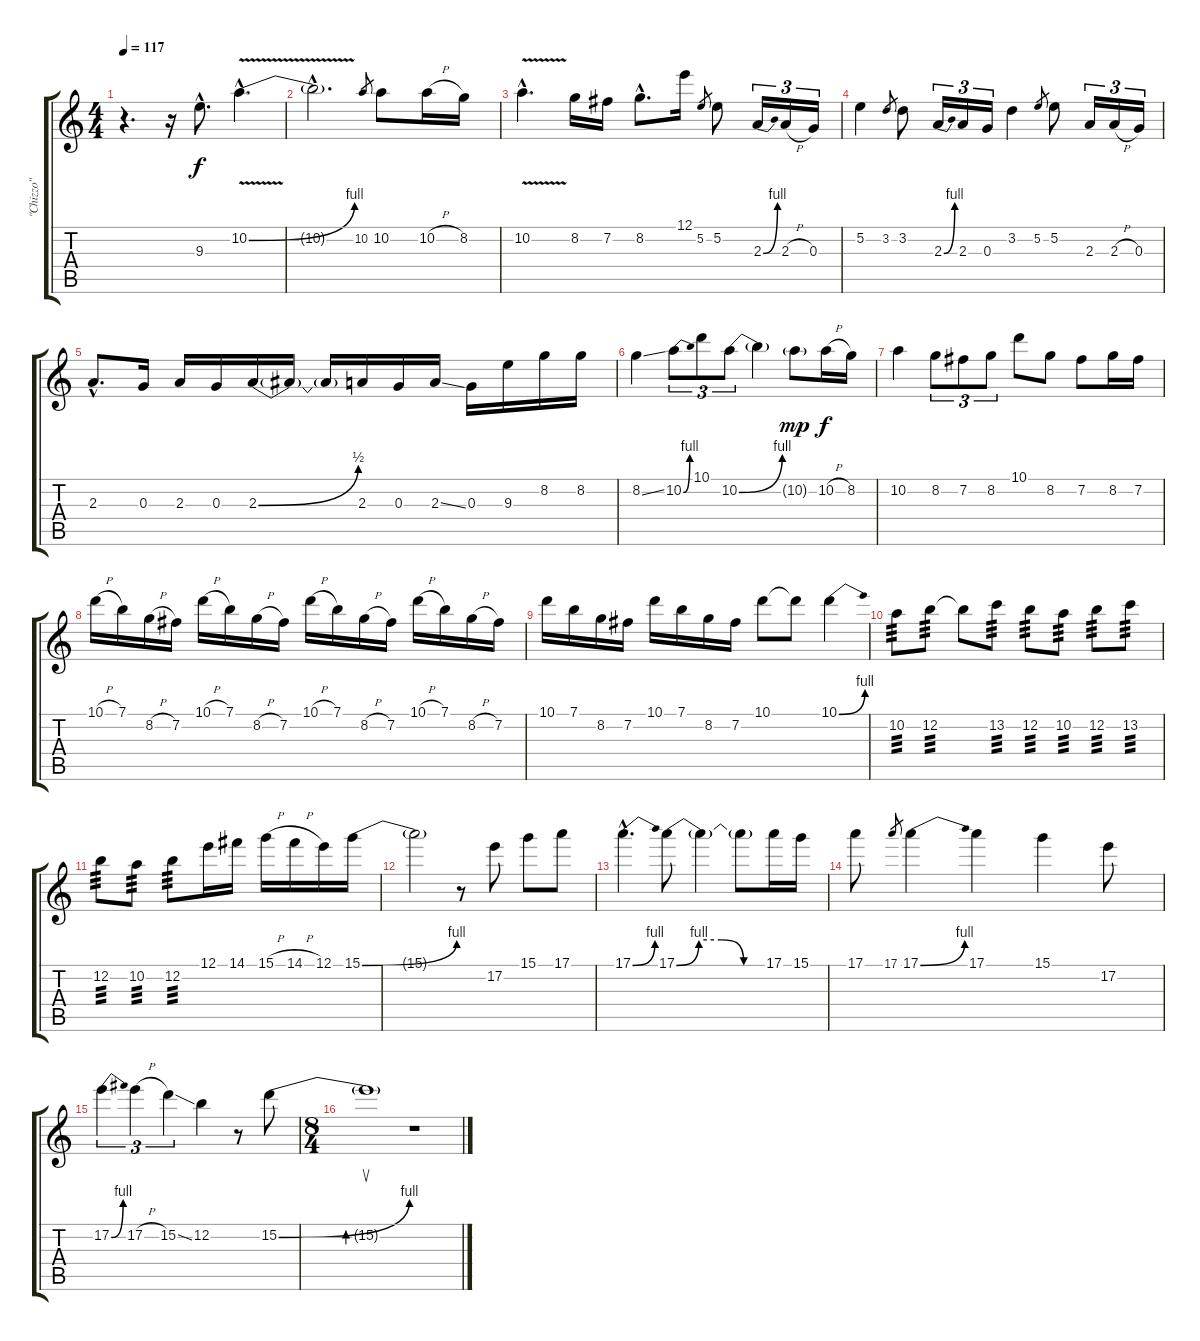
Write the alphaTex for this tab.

\track ("\"Chizzo\" " "\"Chizzo\" ") {instrument distortionguitar}
\staff {score tabs}
\tuning (E4 B3 G3 D3 A2 E2) {hide}
\ts (4 4)
\tempo 117
\clef g2
\ks c
r.4{d dy f instrument distortionguitar} r.16 9.3{hac}.8{d} 10.2{be (bend 0 0 60 4) v hac}.4{d} |
10.2{hac t}.2{d} 10.2.8{gr} 10.2.8 10.2{h}.16 8.2.16 |
10.2{v hac}.4{d} 8.2.16 7.2.16 8.2{hac}.8{d} 12.1.16 5.2.8{gr} 5.2.8 2.3{be (bend 0 0 60 4)}.16{tu (3 2)} 2.3{h}.16{tu (3 2)} 0.3.16{tu (3 2)} |
5.2.4 3.2.8{gr} 3.2.8 2.3{be (bend 0 0 60 4)}.16{tu (3 2)} 2.3.16{tu (3 2)} 0.3.16{tu (3 2)} 3.2.4 5.2.8{gr} 5.2.8 2.3.16{tu (3 2)} 2.3{h}.16{tu (3 2)} 0.3.16{tu (3 2)} |
2.3{hac}.8{d} 0.3.16 2.3.16 0.3.16 2.3{be (bend 0 0 60 2)}.16 2.3{t}.16 2.3{t}.16 2.3.16 0.3.16 2.3{ss}.16 0.3.16 9.3.16 8.2.16 8.2.16 |
8.2{ss}.4 10.2{be (bend 0 0 60 4)}.8{tu (3 2)} 10.1.8{tu (3 2)} 10.2{be (bend 0 0 60 4)}.8{tu (3 2)} 10.2{t}.4 10.2{g}.8{dy mp} 10.2{h}.16{dy f} 8.2.16 |
10.2.4 8.2.8{tu (3 2)} 7.2.8{tu (3 2)} 8.2.8{tu (3 2)} 10.1.8 8.2.8 7.2.8 8.2.16 7.2.16 |
10.1{h}.16 7.1.16 8.2{h}.16 7.2.16 10.1{h}.16 7.1.16 8.2{h}.16 7.2.16 10.1{h}.16 7.1.16 8.2{h}.16 7.2.16 10.1{h}.16 7.1.16 8.2{h}.16 7.2.16 |
10.1.16 7.1.16 8.2.16 7.2.16 10.1.16 7.1.16 8.2.16 7.2.16 10.1.8 10.1{t}.8 10.1{be (bend 0 0 60 4)}.4 |
10.2.8{tp 3} 12.2.8{tp 3} 12.2{t}.8 13.2.8{tp 3} 12.2.8{tp 3} 10.2.8{tp 3} 12.2.8{tp 3} 13.2.8{tp 3} |
12.2.8{tp 3} 10.2.8{tp 3} 12.2.8{tp 3} 12.1.16 14.1.16 15.1{h}.16 14.1{h}.16 12.1.16 15.1{be (bend 0 0 60 4)}.16 |
15.1{t}.2 r.8 17.2.8 15.1.8 17.1.8 |
17.1{be (bend 0 0 60 4) hac}.4{d} 17.1{be (custom 0 0 15 4 30 4 45 0 60 0)}.8 17.1{t}.4 17.1{t}.8 17.1.16 15.1.16 |
17.1.8 17.1.8{gr} 17.1{be (bend 0 0 60 4)}.4 17.1.4 15.1.4 17.2.8 |
17.2{be (bend 0 0 60 4)}.4{tu (3 2)} 17.2{h}.4{tu (3 2)} 15.2{ss}.4{tu (3 2)} 12.2.4 r.8 15.2{be (bend 0 0 60 4)}.8 |
\ts (8 4)
15.2{t}.1{su bd 480} r.1
